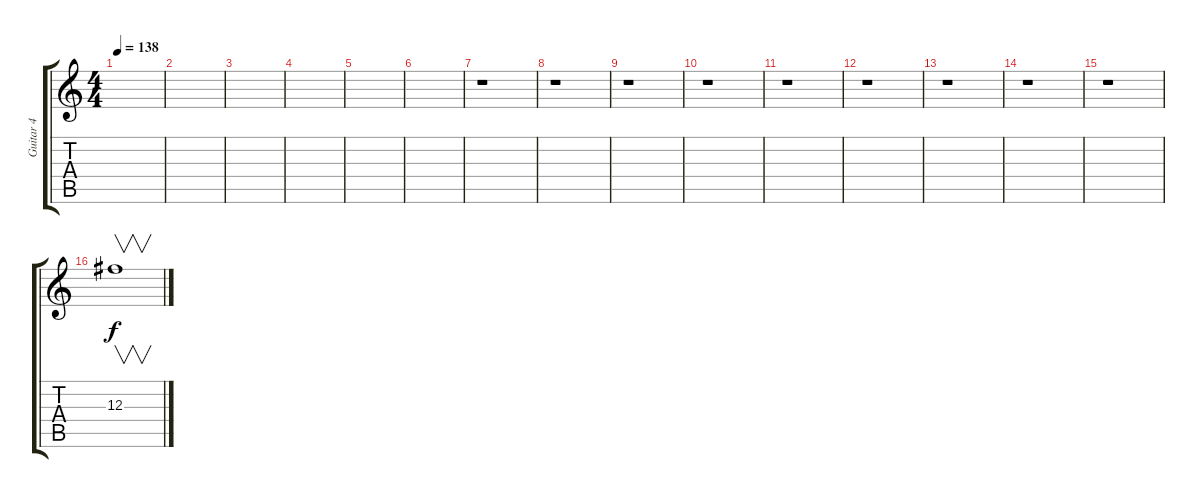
\track ("Guitar 4" "Guitar 4") {instrument distortionguitar}
\staff {score tabs}
\tuning (Eb4 Bb3 Gb3 Db3 Ab2 Eb2) {hide}
\ts (4 4)
\tempo 138
\clef g2
\ks c
|
|
|
|
|
|
r.1 |
r.1 |
r.1 |
r.1 |
r.1 |
r.1 |
r.1 |
r.1 |
r.1 |
12.3.1{v}
